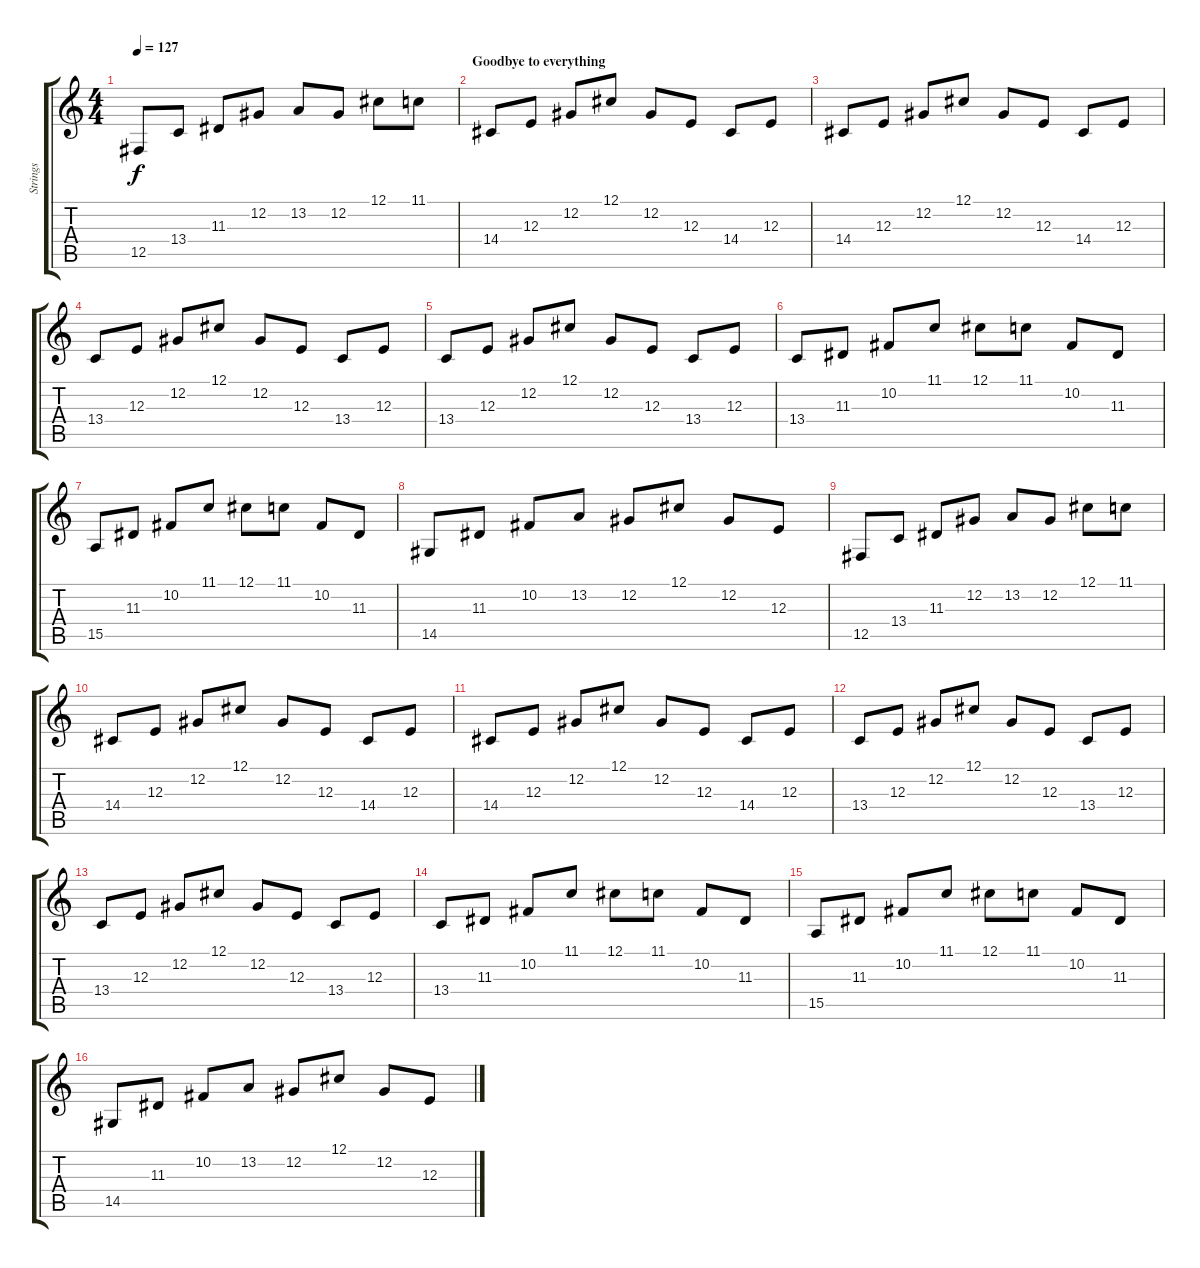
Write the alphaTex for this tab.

\track ("Strings" "Strings") {instrument orchestralharp}
\staff {score tabs}
\tuning (Db4 Ab3 E3 B2 Gb2 B1) {hide}
\ts (4 4)
\tempo 127
\clef g2
\ks c
12.5.8{dy f} 13.4.8 11.3.8 12.2.8 13.2.8 12.2.8 12.1.8 11.1.8 |
\section ("" "Goodbye to everything")
14.4.8 12.3.8 12.2.8 12.1.8 12.2.8 12.3.8 14.4.8 12.3.8 |
14.4.8 12.3.8 12.2.8 12.1.8 12.2.8 12.3.8 14.4.8 12.3.8 |
13.4.8 12.3.8 12.2.8 12.1.8 12.2.8 12.3.8 13.4.8 12.3.8 |
13.4.8 12.3.8 12.2.8 12.1.8 12.2.8 12.3.8 13.4.8 12.3.8 |
13.4.8 11.3.8 10.2.8 11.1.8 12.1.8 11.1.8 10.2.8 11.3.8 |
15.5.8 11.3.8 10.2.8 11.1.8 12.1.8 11.1.8 10.2.8 11.3.8 |
14.5.8 11.3.8 10.2.8 13.2.8 12.2.8 12.1.8 12.2.8 12.3.8 |
12.5.8 13.4.8 11.3.8 12.2.8 13.2.8 12.2.8 12.1.8 11.1.8 |
14.4.8 12.3.8 12.2.8 12.1.8 12.2.8 12.3.8 14.4.8 12.3.8 |
14.4.8 12.3.8 12.2.8 12.1.8 12.2.8 12.3.8 14.4.8 12.3.8 |
13.4.8 12.3.8 12.2.8 12.1.8 12.2.8 12.3.8 13.4.8 12.3.8 |
13.4.8 12.3.8 12.2.8 12.1.8 12.2.8 12.3.8 13.4.8 12.3.8 |
13.4.8 11.3.8 10.2.8 11.1.8 12.1.8 11.1.8 10.2.8 11.3.8 |
15.5.8 11.3.8 10.2.8 11.1.8 12.1.8 11.1.8 10.2.8 11.3.8 |
14.5.8 11.3.8 10.2.8 13.2.8 12.2.8 12.1.8 12.2.8 12.3.8
